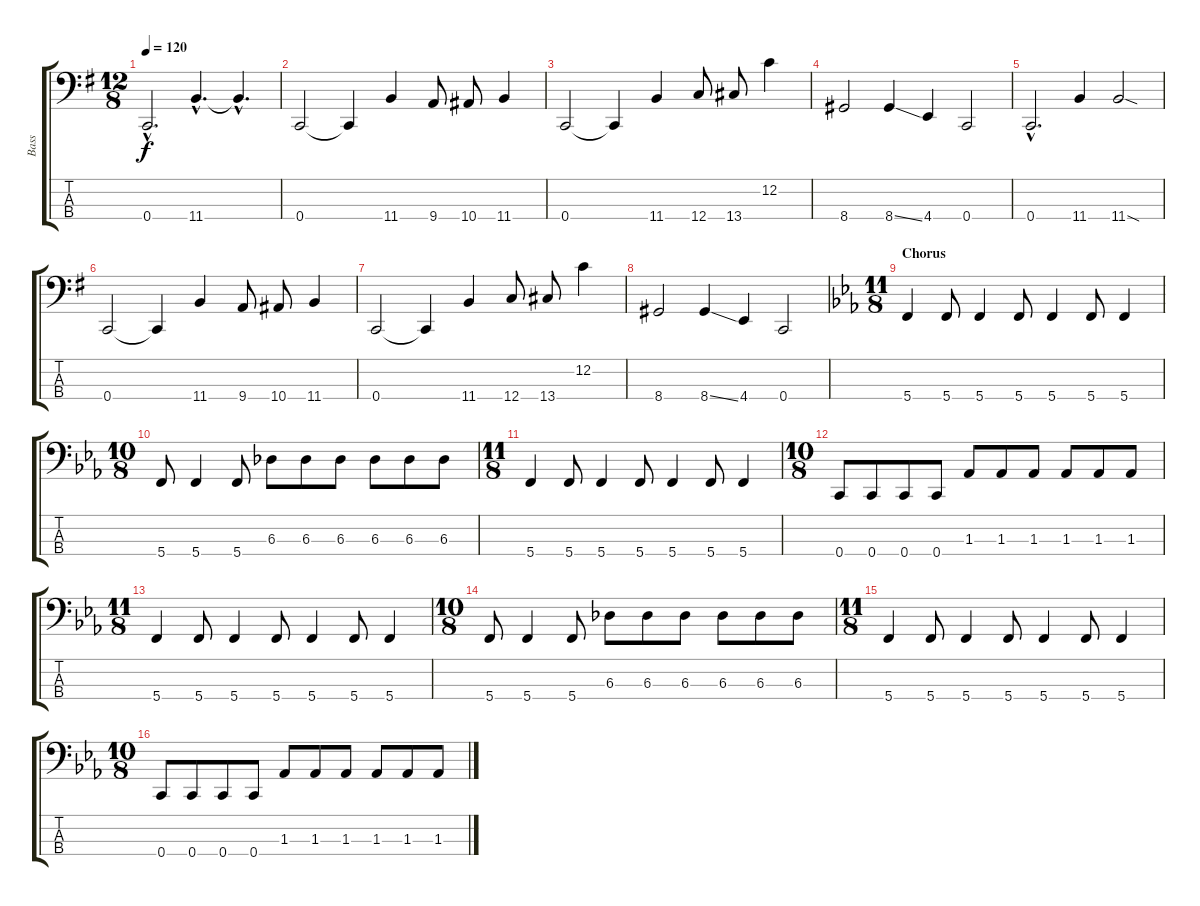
\track ("Bass" "Bass") {instrument electricbasspick}
\staff {score tabs}
\tuning (F2 C2 G1 C1) {hide}
\ts (12 8)
\tempo 120
\clef f4
\ks g
0.4{hac}.2{d dy f} 11.4{hac}.4{d} 11.4{hac t}.4{d} |
0.4.2 0.4{t}.4 11.4.4 9.4.8 10.4.8 11.4.4 |
0.4.2 0.4{t}.4 11.4.4 12.4.8 13.4.8 12.2.4 |
8.4.2 8.4{ss}.4 4.4.4 0.4.2 |
0.4{hac}.2{d} 11.4.4 11.4{sod}.2 |
0.4.2 0.4{t}.4 11.4.4 9.4.8 10.4.8 11.4.4 |
0.4.2 0.4{t}.4 11.4.4 12.4.8 13.4.8 12.2.4 |
8.4.2 8.4{ss}.4 4.4.4 0.4.2 |
\ts (11 8)
\section ("" "Chorus")
\ks eb
5.4.4 5.4.8 5.4.4 5.4.8 5.4.4 5.4.8 5.4.4 |
\ts (10 8)
5.4.8 5.4.4 5.4.8 6.3.8 6.3.8 6.3.8 6.3.8 6.3.8 6.3.8 |
\ts (11 8)
5.4.4 5.4.8 5.4.4 5.4.8 5.4.4 5.4.8 5.4.4 |
\ts (10 8)
0.4.8 0.4.8 0.4.8 0.4.8 1.3.8 1.3.8 1.3.8 1.3.8 1.3.8 1.3.8 |
\ts (11 8)
5.4.4 5.4.8 5.4.4 5.4.8 5.4.4 5.4.8 5.4.4 |
\ts (10 8)
5.4.8 5.4.4 5.4.8 6.3.8 6.3.8 6.3.8 6.3.8 6.3.8 6.3.8 |
\ts (11 8)
5.4.4 5.4.8 5.4.4 5.4.8 5.4.4 5.4.8 5.4.4 |
\ts (10 8)
0.4.8 0.4.8 0.4.8 0.4.8 1.3.8 1.3.8 1.3.8 1.3.8 1.3.8 1.3.8
